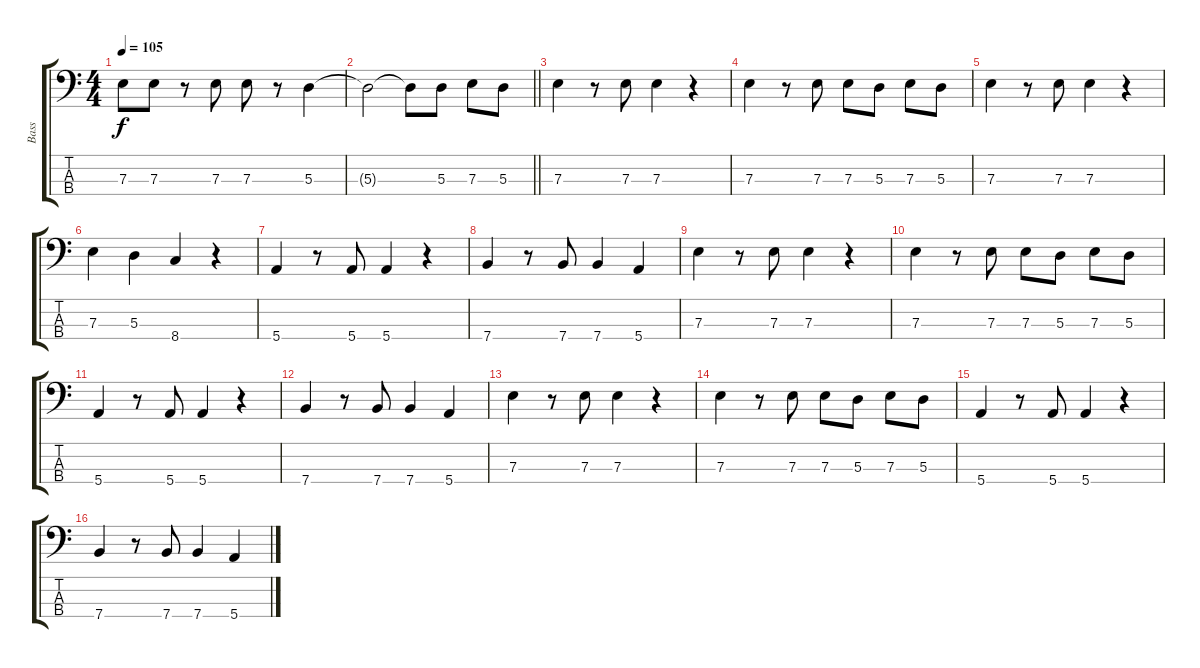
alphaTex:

\track ("Bass" "Bass") {instrument electricbassfinger}
\staff {score tabs}
\tuning (G2 D2 A1 E1) {hide}
\ts (4 4)
\tempo 105
\clef f4
\ks c
7.3.8{dy f} 7.3.8 r.8 7.3.8 7.3.8 r.8 5.3.4 |
\barLineRight lightlight
5.3{t}.2 5.3{t}.8 5.3.8 7.3.8 5.3.8 |
7.3.4 r.8 7.3.8 7.3.4 r.4 |
7.3.4 r.8 7.3.8 7.3.8 5.3.8 7.3.8 5.3.8 |
7.3.4 r.8 7.3.8 7.3.4 r.4 |
7.3.4 5.3.4 8.4.4 r.4 |
5.4.4 r.8 5.4.8 5.4.4 r.4 |
7.4.4 r.8 7.4.8 7.4.4 5.4.4 |
7.3.4 r.8 7.3.8 7.3.4 r.4 |
7.3.4 r.8 7.3.8 7.3.8 5.3.8 7.3.8 5.3.8 |
5.4.4 r.8 5.4.8 5.4.4 r.4 |
7.4.4 r.8 7.4.8 7.4.4 5.4.4 |
7.3.4 r.8 7.3.8 7.3.4 r.4 |
7.3.4 r.8 7.3.8 7.3.8 5.3.8 7.3.8 5.3.8 |
5.4.4 r.8 5.4.8 5.4.4 r.4 |
7.4.4 r.8 7.4.8 7.4.4 5.4.4
